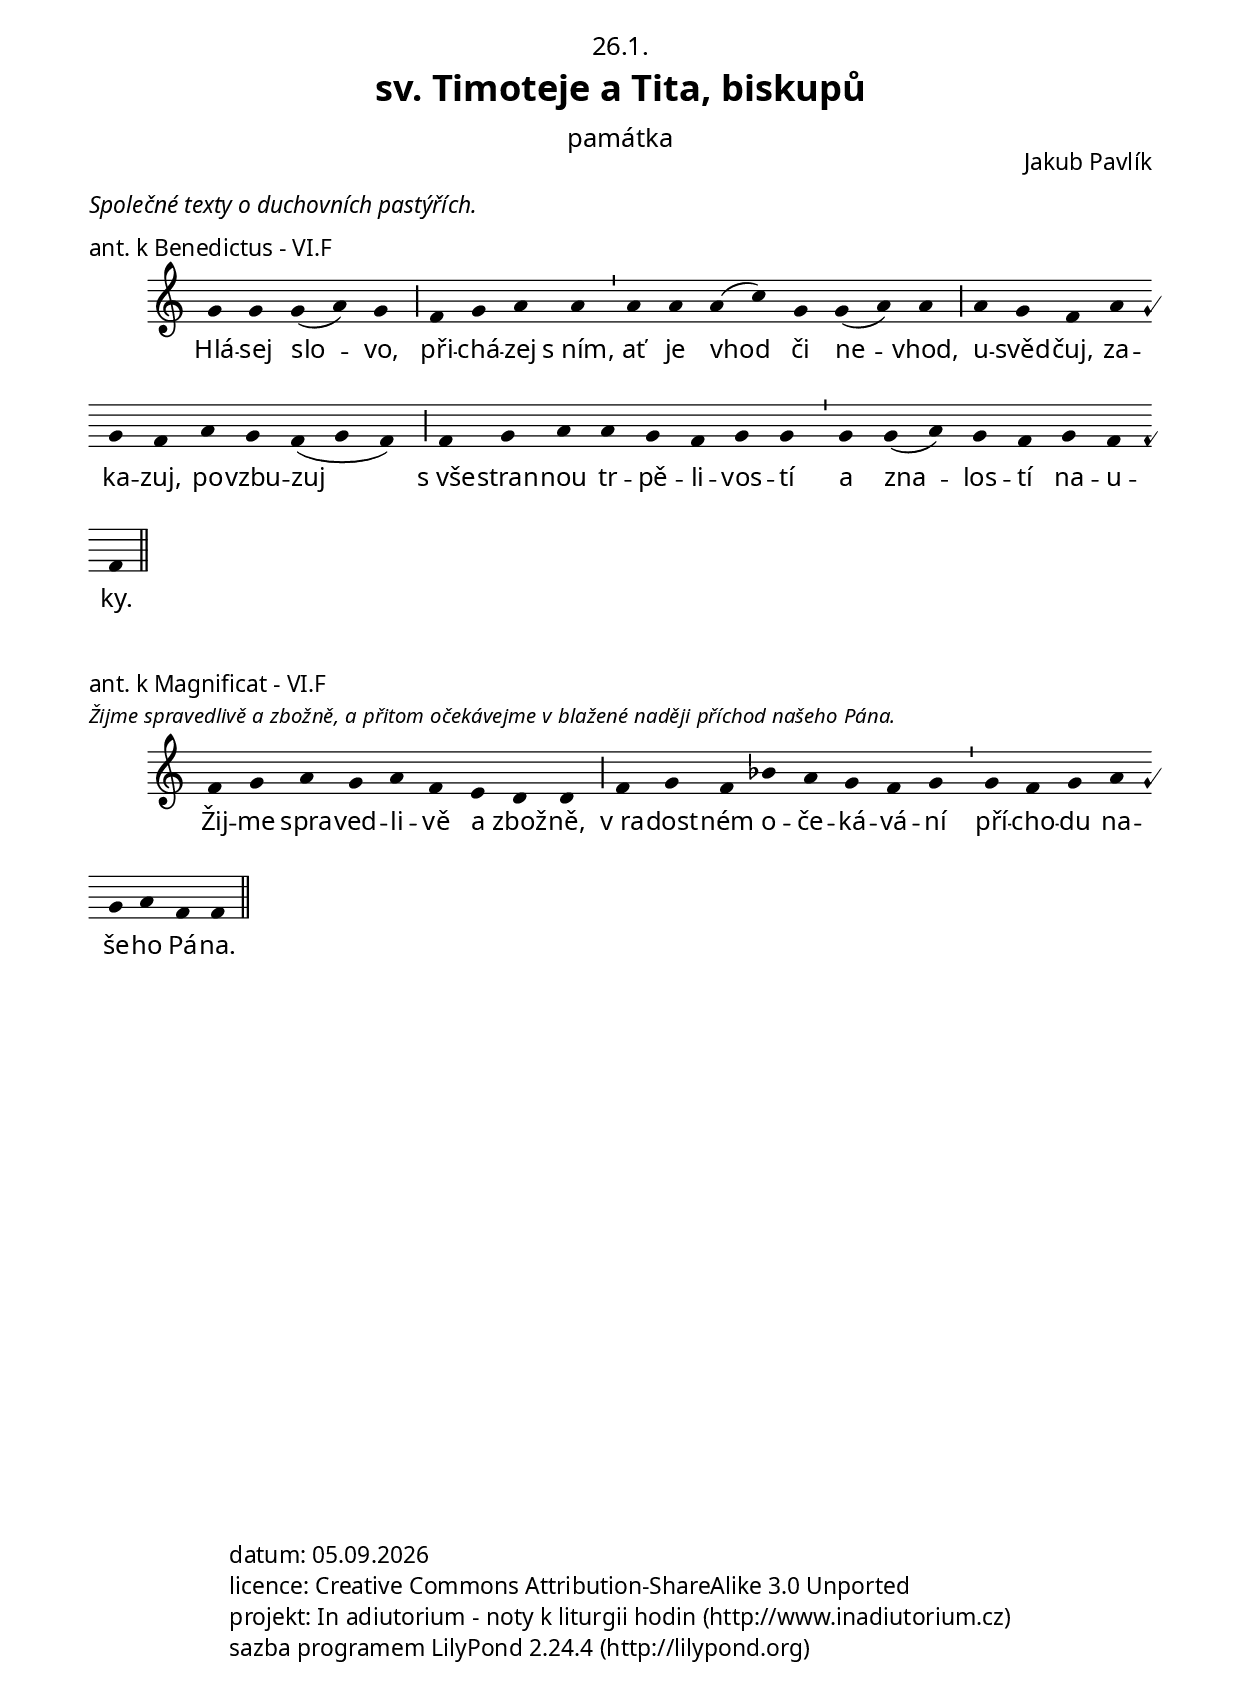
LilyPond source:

\version "2.17.24"

\include "../spolecne.ly"

\header {
  title = \markup\titleSvatek
            "sv. Timoteje a Tita, biskupů"
            památka
            26.1.
  composer = "Jakub Pavlík"
}

\markup\communia #'(#:pastyr)

\score {
  \relative c'' {
    \choralniRezim
    g4 g g( a) g \barMaior
    f g a a \barMin a a a( c) g g( a) a \barMaior
    a g f
    a g f
    a g f( g f) \barMaior
    f g a a g f g g \barMin
    g g( a) g f g f f \barFinalis
  }
  \addlyrics {
    Hlá -- sej slo -- vo,
    při -- chá -- zej s_ním, ať je vhod či ne -- vhod,
    u -- svěd -- čuj,
    za -- ka -- zuj,
    po -- vzbu -- zuj
    s_vše -- stran -- nou tr -- pě -- li -- vos -- tí
    a zna -- los -- tí na -- u -- ky.
  }
  \header {
    quid = "ant. k Benedictus"
    modus = "VI"
    differentia = "F"
    psalmus = ""
    id = "aben"
    piece = \markup {\sestavTitulekBezZalmu}
  }
}

\score {
  \relative c' {
    \choralniRezim
    f4 g a g a f e d d \barMaior
    f g f bes a g f g \barMin
    g f g a g a f f \barFinalis
  }
  \addlyrics {
    Žij -- me spra -- ved -- li -- vě a zbož -- ně,
    % a přitom očekávejme v blažené naději % ne, to zní hrozně; to bych se styděl i vyslovit - natož pro to hledat nápěv...
    % pří -- chod na -- še -- ho Pá -- na.
    v_ra -- dost -- ném o -- če -- ká -- vá -- ní
    pří -- cho -- du na -- še -- ho Pá -- na.
  }
  \header {
    textus_approbatus = "Žijme spravedlivě a zbožně,
    a přitom očekávejme v blažené naději příchod našeho Pána."
    quid = "ant. k Magnificat"
    modus = "VI"
    differentia = "F"
    psalmus = ""
    fial = "antifony/advent_tyden3.ly#ne-2ne-a3"
    id = "amag"
    piece = \markup {\sestavTitulekBezZalmu}
  }
}